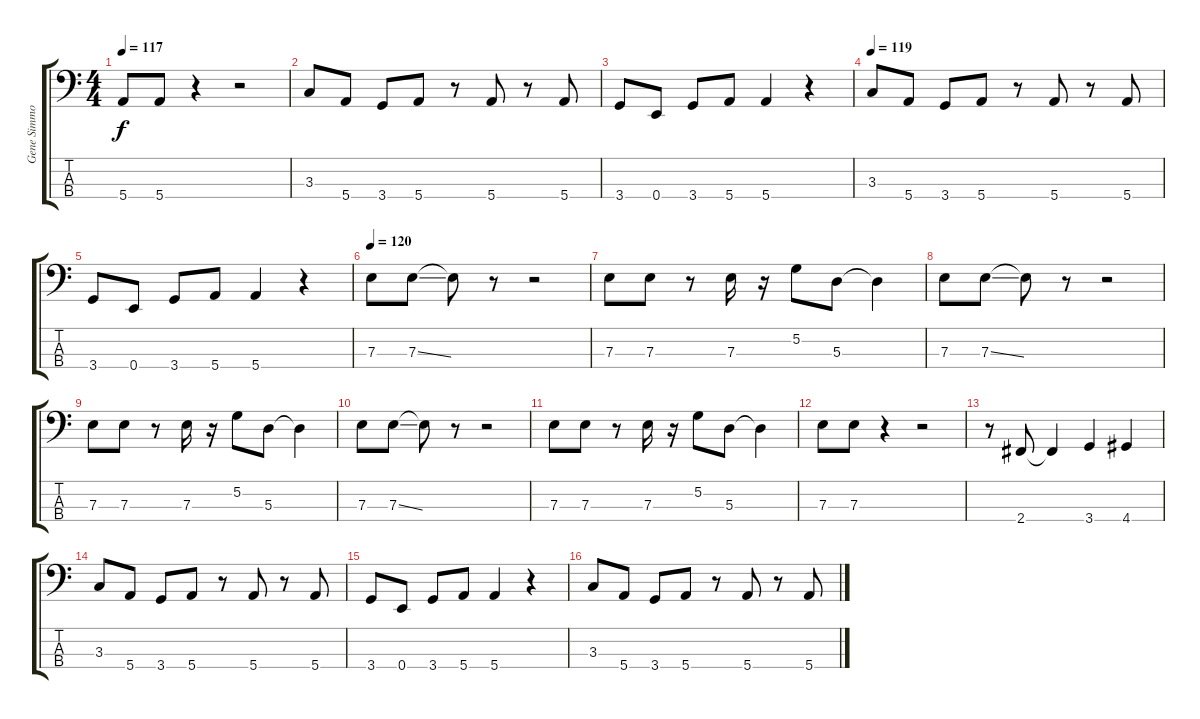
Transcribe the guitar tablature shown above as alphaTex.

\track ("Gene Simmons" "Gene Simmo") {instrument electricbasspick}
\staff {score tabs}
\tuning (G2 D2 A1 E1) {hide}
\ts (4 4)
\tempo 117
\clef f4
\ks c
5.4.8{dy f} 5.4.8 r.4 r.2 |
3.3.8 5.4.8 3.4.8 5.4.8 r.8 5.4.8 r.8 5.4.8 |
3.4.8 0.4.8 3.4.8 5.4.8 5.4.4 r.4 |
\tempo 119
3.3.8 5.4.8 3.4.8 5.4.8 r.8 5.4.8 r.8 5.4.8 |
3.4.8 0.4.8 3.4.8 5.4.8 5.4.4 r.4 |
\tempo 120
7.3.8 7.3{ss}.8 7.3{t}.8 r.8 r.2 |
7.3.8 7.3.8 r.8 7.3.16 r.16 5.2.8 5.3.8 5.3{t}.4 |
7.3.8 7.3{ss}.8 7.3{t}.8 r.8 r.2 |
7.3.8 7.3.8 r.8 7.3.16 r.16 5.2.8 5.3.8 5.3{t}.4 |
7.3.8 7.3{ss}.8 7.3{t}.8 r.8 r.2 |
7.3.8 7.3.8 r.8 7.3.16 r.16 5.2.8 5.3.8 5.3{t}.4 |
7.3.8 7.3.8 r.4 r.2 |
r.8 2.4.8 2.4{t}.4 3.4.4 4.4.4 |
3.3.8 5.4.8 3.4.8 5.4.8 r.8 5.4.8 r.8 5.4.8 |
3.4.8 0.4.8 3.4.8 5.4.8 5.4.4 r.4 |
3.3.8 5.4.8 3.4.8 5.4.8 r.8 5.4.8 r.8 5.4.8
